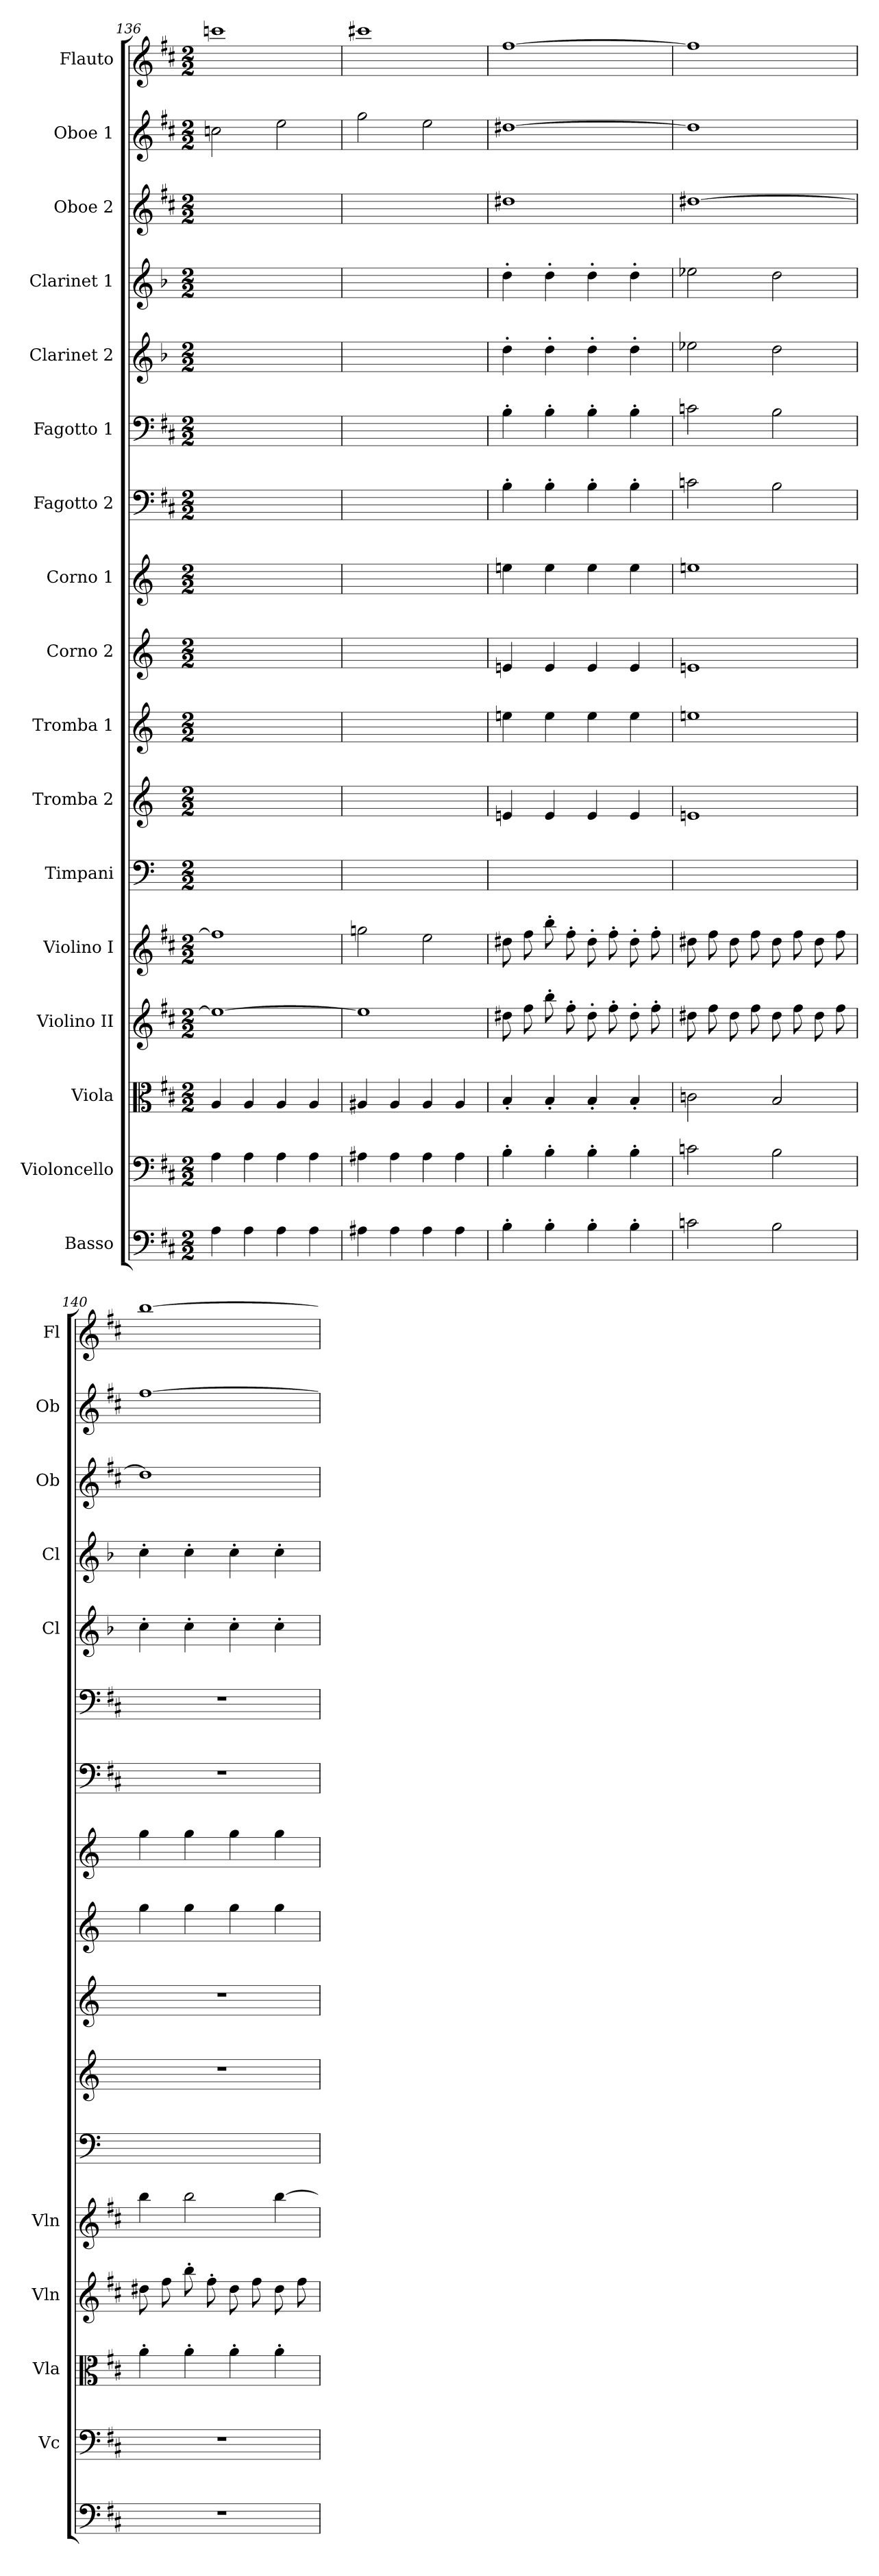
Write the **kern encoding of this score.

**kern	**kern	**kern	**kern	**kern	**kern	**kern	**kern	**kern	**kern	**kern	**kern	**kern	**kern	**kern	**kern	**kern
*part17	*part16	*part15	*part14	*part13	*part12	*part11	*part10	*part9	*part8	*part7	*part6	*part5	*part4	*part3	*part2	*part1
*staff17	*staff16	*staff15	*staff14	*staff13	*staff12	*staff11	*staff10	*staff9	*staff8	*staff7	*staff6	*staff5	*staff4	*staff3	*staff2	*staff1
*I"Basso	*I"Violoncello	*I"Viola	*I"Violino II	*I"Violino I	*I"Timpani	*I"Tromba 2	*I"Tromba 1	*I"Corno 2	*I"Corno 1	*I"Fagotto 2	*I"Fagotto 1	*I"Clarinet 2	*I"Clarinet 1	*I"Oboe 2	*I"Oboe 1	*I"Flauto
*	*I'Vc	*I'Vla	*I'Vln	*I'Vln	*	*	*	*	*	*	*	*I'Cl	*I'Cl	*I'Ob	*I'Ob	*I'Fl
*clefF4	*clefF4	*clefC3	*clefG2	*clefG2	*clefF4	*clefG2	*clefG2	*clefG2	*clefG2	*clefF4	*clefF4	*clefG2	*clefG2	*clefG2	*clefG2	*clefG2
*ITrd7c12	*	*	*	*	*	*ITrd-1c-2	*ITrd-1c-2	*ITrd6c10	*ITrd6c10	*	*	*ITrd2c3	*ITrd2c3	*	*	*
*k[f#c#]	*k[f#c#]	*k[f#c#]	*k[f#c#]	*k[f#c#]	*	*	*	*	*	*k[f#c#]	*k[f#c#]	*k[f#c#]	*k[f#c#]	*k[f#c#]	*k[f#c#]	*k[f#c#]
*M2/2	*M2/2	*M2/2	*M2/2	*M2/2	*M2/2	*M2/2	*M2/2	*M2/2	*M2/2	*M2/2	*M2/2	*M2/2	*M2/2	*M2/2	*M2/2	*M2/2
=136	=136	=136	=136	=136	=136	=136	=136	=136	=136	=136	=136	=136	=136	=136	=136	=136
4AA	4A	4A	1ee_	1ff#]	1ryy	1ryy	1ryy	1ryy	1ryy	1ryy	1ryy	1ryy	1ryy	1ryy	2ccn	1cccn
4AA	4A	4A	.	.	.	.	.	.	.	.	.	.	.	.	.	.
4AA	4A	4A	.	.	.	.	.	.	.	.	.	.	.	.	2ee	.
4AA	4A	4A	.	.	.	.	.	.	.	.	.	.	.	.	.	.
=137	=137	=137	=137	=137	=137	=137	=137	=137	=137	=137	=137	=137	=137	=137	=137	=137
4AA#X	4A#X	4A#X	1ee]	2ggn	1ryy	1ryy	1ryy	1ryy	1ryy	1ryy	1ryy	1ryy	1ryy	1ryy	2gg	1ccc#X
4AA#	4A#	4A#	.	.	.	.	.	.	.	.	.	.	.	.	.	.
4AA#	4A#	4A#	.	2ee	.	.	.	.	.	.	.	.	.	.	2ee	.
4AA#	4A#	4A#	.	.	.	.	.	.	.	.	.	.	.	.	.	.
=138	=138	=138	=138	=138	=138	=138	=138	=138	=138	=138	=138	=138	=138	=138	=138	=138
4BB'	4B'	4B'	8dd#X	8dd#X	1ryy	4f#X	4ff#X	4F#X	4f#X	4B'	4B'	4b'	4b'	1dd#X	[1dd#X	[1ff#
.	.	.	8ff#	8ff#	.	.	.	.	.	.	.	.	.	.	.	.
4BB'	4B'	4B'	8bb'	8bb'	.	4f#	4ff#	4F#	4f#	4B'	4B'	4b'	4b'	.	.	.
.	.	.	8ff#'	8ff#'	.	.	.	.	.	.	.	.	.	.	.	.
4BB'	4B'	4B'	8dd#'	8dd#'	.	4f#	4ff#	4F#	4f#	4B'	4B'	4b'	4b'	.	.	.
.	.	.	8ff#'	8ff#'	.	.	.	.	.	.	.	.	.	.	.	.
4BB'	4B'	4B'	8dd#'	8dd#'	.	4f#	4ff#	4F#	4f#	4B'	4B'	4b'	4b'	.	.	.
.	.	.	8ff#'	8ff#'	.	.	.	.	.	.	.	.	.	.	.	.
=139	=139	=139	=139	=139	=139	=139	=139	=139	=139	=139	=139	=139	=139	=139	=139	=139
2Cn	2cn	2cn	8dd#X	8dd#X	1ryy	1f#X	1ff#X	1F#X	1f#X	2cn	2cn	2ccn	2ccn	[1dd#X	1dd#]	1ff#]
.	.	.	8ff#	8ff#	.	.	.	.	.	.	.	.	.	.	.	.
.	.	.	8dd#	8dd#	.	.	.	.	.	.	.	.	.	.	.	.
.	.	.	8ff#	8ff#	.	.	.	.	.	.	.	.	.	.	.	.
2BB	2B	2B	8dd#	8dd#	.	.	.	.	.	2B	2B	2b	2b	.	.	.
.	.	.	8ff#	8ff#	.	.	.	.	.	.	.	.	.	.	.	.
.	.	.	8dd#	8dd#	.	.	.	.	.	.	.	.	.	.	.	.
.	.	.	8ff#	8ff#	.	.	.	.	.	.	.	.	.	.	.	.
=140	=140	=140	=140	=140	=140	=140	=140	=140	=140	=140	=140	=140	=140	=140	=140	=140
1r	1r	4a'	8dd#X	4bb	1ryy	1r	1r	4a	4a	1r	1r	4a'	4a'	1dd#]	[1ff#	[1bb
.	.	.	8ff#	.	.	.	.	.	.	.	.	.	.	.	.	.
.	.	4a'	8bb'	2bb	.	.	.	4a	4a	.	.	4a'	4a'	.	.	.
.	.	.	8ff#'	.	.	.	.	.	.	.	.	.	.	.	.	.
.	.	4a'	8dd#	.	.	.	.	4a	4a	.	.	4a'	4a'	.	.	.
.	.	.	8ff#	.	.	.	.	.	.	.	.	.	.	.	.	.
.	.	4a'	8dd#	[4bb	.	.	.	4a	4a	.	.	4a'	4a'	.	.	.
.	.	.	8ff#	.	.	.	.	.	.	.	.	.	.	.	.	.
=	=	=	=	=	=	=	=	=	=	=	=	=	=	=	=	=
*-	*-	*-	*-	*-	*-	*-	*-	*-	*-	*-	*-	*-	*-	*-	*-	*-
